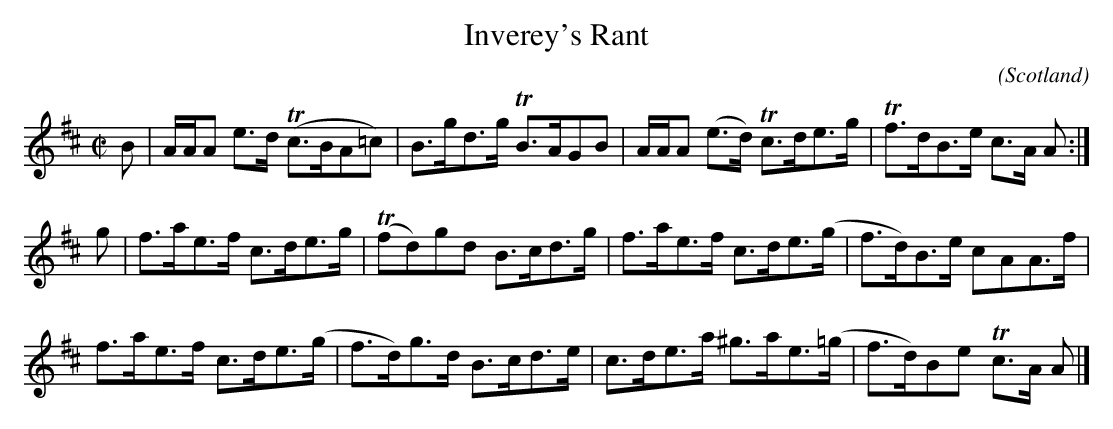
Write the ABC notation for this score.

X:1
U:~=!turn!
T:Inverey's Rant
C:
O:Scotland
M:C|
L:1/8
K:A Mix
B | A/2A/2A e>d (Tc>BA=c) | B>gd>g TB>AGB | A/2A/2A (e>d) Tc>de>g | Tf>dB>e c>A A :|
g | f>ae>f c>de>g | (Tfd)gd B>cd>g | f>ae>f c>de>(g | f>d)B>e cAA>f |
f>ae>f c>de>(g | f>d)g>d B>cd>e | c>de>a ^g>ae>(=g | f>d)Be Tc>A A |]
